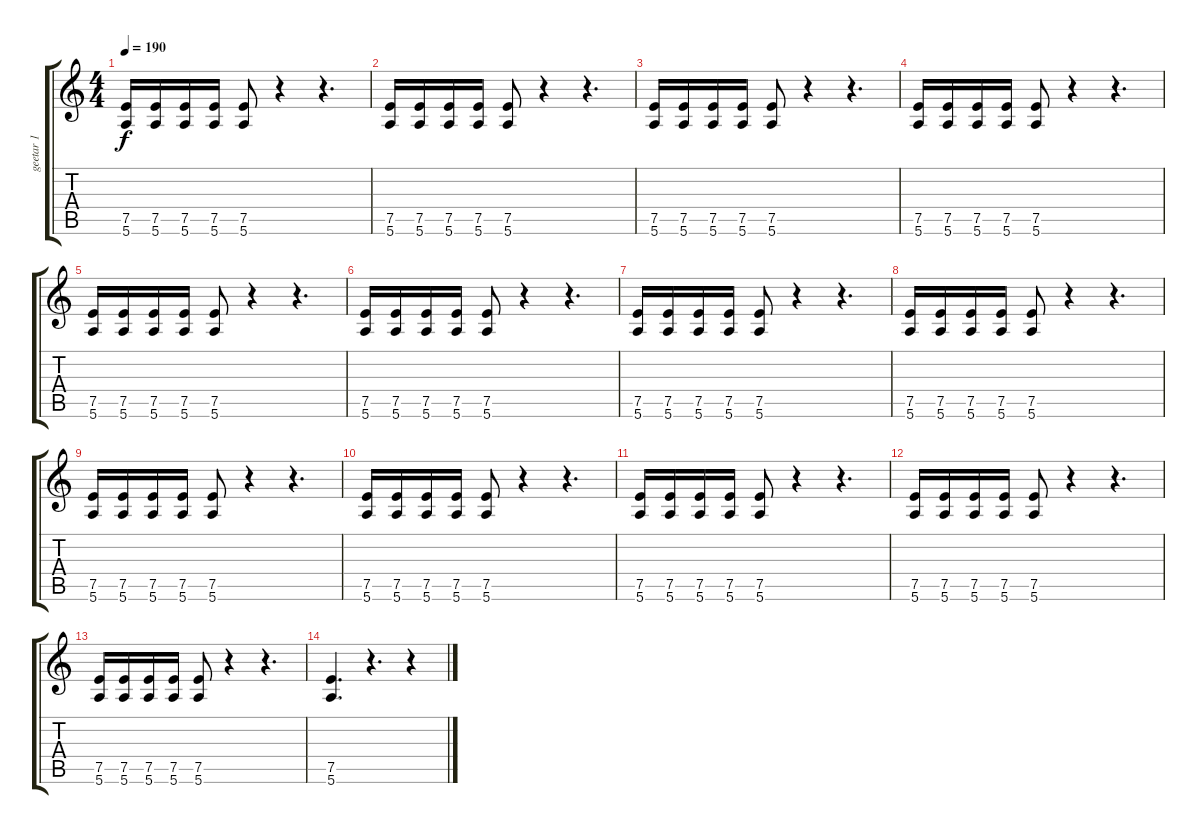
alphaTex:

\track ("geetar 1" "geetar 1") {instrument distortionguitar}
\staff {score tabs}
\tuning (E4 B3 G3 D3 A2 E2) {hide}
\ts (4 4)
\tempo 190
\clef g2
\ks c
(7.5 5.6).16{dy f} (7.5 5.6).16 (7.5 5.6).16 (7.5 5.6).16 (7.5 5.6).8 r.4 r.4{d} |
(7.5 5.6).16 (7.5 5.6).16 (7.5 5.6).16 (7.5 5.6).16 (7.5 5.6).8 r.4 r.4{d} |
(7.5 5.6).16 (7.5 5.6).16 (7.5 5.6).16 (7.5 5.6).16 (7.5 5.6).8 r.4 r.4{d} |
(7.5 5.6).16 (7.5 5.6).16 (7.5 5.6).16 (7.5 5.6).16 (7.5 5.6).8 r.4 r.4{d} |
(7.5 5.6).16 (7.5 5.6).16 (7.5 5.6).16 (7.5 5.6).16 (7.5 5.6).8 r.4 r.4{d} |
(7.5 5.6).16 (7.5 5.6).16 (7.5 5.6).16 (7.5 5.6).16 (7.5 5.6).8 r.4 r.4{d} |
(7.5 5.6).16 (7.5 5.6).16 (7.5 5.6).16 (7.5 5.6).16 (7.5 5.6).8 r.4 r.4{d} |
(7.5 5.6).16 (7.5 5.6).16 (7.5 5.6).16 (7.5 5.6).16 (7.5 5.6).8 r.4 r.4{d} |
(7.5 5.6).16 (7.5 5.6).16 (7.5 5.6).16 (7.5 5.6).16 (7.5 5.6).8 r.4 r.4{d} |
(7.5 5.6).16 (7.5 5.6).16 (7.5 5.6).16 (7.5 5.6).16 (7.5 5.6).8 r.4 r.4{d} |
(7.5 5.6).16 (7.5 5.6).16 (7.5 5.6).16 (7.5 5.6).16 (7.5 5.6).8 r.4 r.4{d} |
(7.5 5.6).16 (7.5 5.6).16 (7.5 5.6).16 (7.5 5.6).16 (7.5 5.6).8 r.4 r.4{d} |
(7.5 5.6).16 (7.5 5.6).16 (7.5 5.6).16 (7.5 5.6).16 (7.5 5.6).8 r.4 r.4{d} |
(7.5 5.6).4{d} r.4{d} r.4
